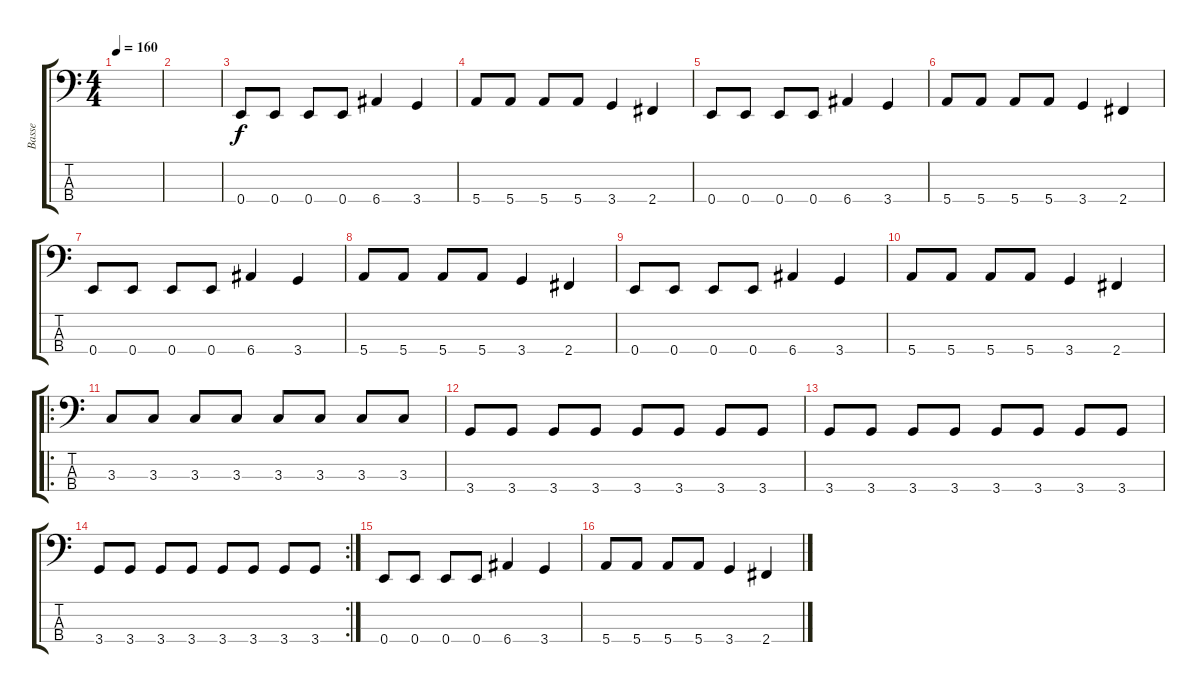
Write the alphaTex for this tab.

\track ("Basse" "Basse") {instrument electricbassfinger}
\staff {score tabs}
\tuning (G2 D2 A1 E1) {hide}
\ts (4 4)
\tempo 160
\clef f4
\ks c
|
|
0.4.8 0.4.8 0.4.8 0.4.8 6.4.4 3.4.4 |
5.4.8 5.4.8 5.4.8 5.4.8 3.4.4 2.4.4 |
0.4.8 0.4.8 0.4.8 0.4.8 6.4.4 3.4.4 |
5.4.8 5.4.8 5.4.8 5.4.8 3.4.4 2.4.4 |
0.4.8 0.4.8 0.4.8 0.4.8 6.4.4 3.4.4 |
5.4.8 5.4.8 5.4.8 5.4.8 3.4.4 2.4.4 |
0.4.8 0.4.8 0.4.8 0.4.8 6.4.4 3.4.4 |
5.4.8 5.4.8 5.4.8 5.4.8 3.4.4 2.4.4 |
\ro
3.3.8 3.3.8 3.3.8 3.3.8 3.3.8 3.3.8 3.3.8 3.3.8 |
3.4.8 3.4.8 3.4.8 3.4.8 3.4.8 3.4.8 3.4.8 3.4.8 |
3.4.8 3.4.8 3.4.8 3.4.8 3.4.8 3.4.8 3.4.8 3.4.8 |
\rc 2
3.4.8 3.4.8 3.4.8 3.4.8 3.4.8 3.4.8 3.4.8 3.4.8 |
0.4.8 0.4.8 0.4.8 0.4.8 6.4.4 3.4.4 |
5.4.8 5.4.8 5.4.8 5.4.8 3.4.4 2.4.4
